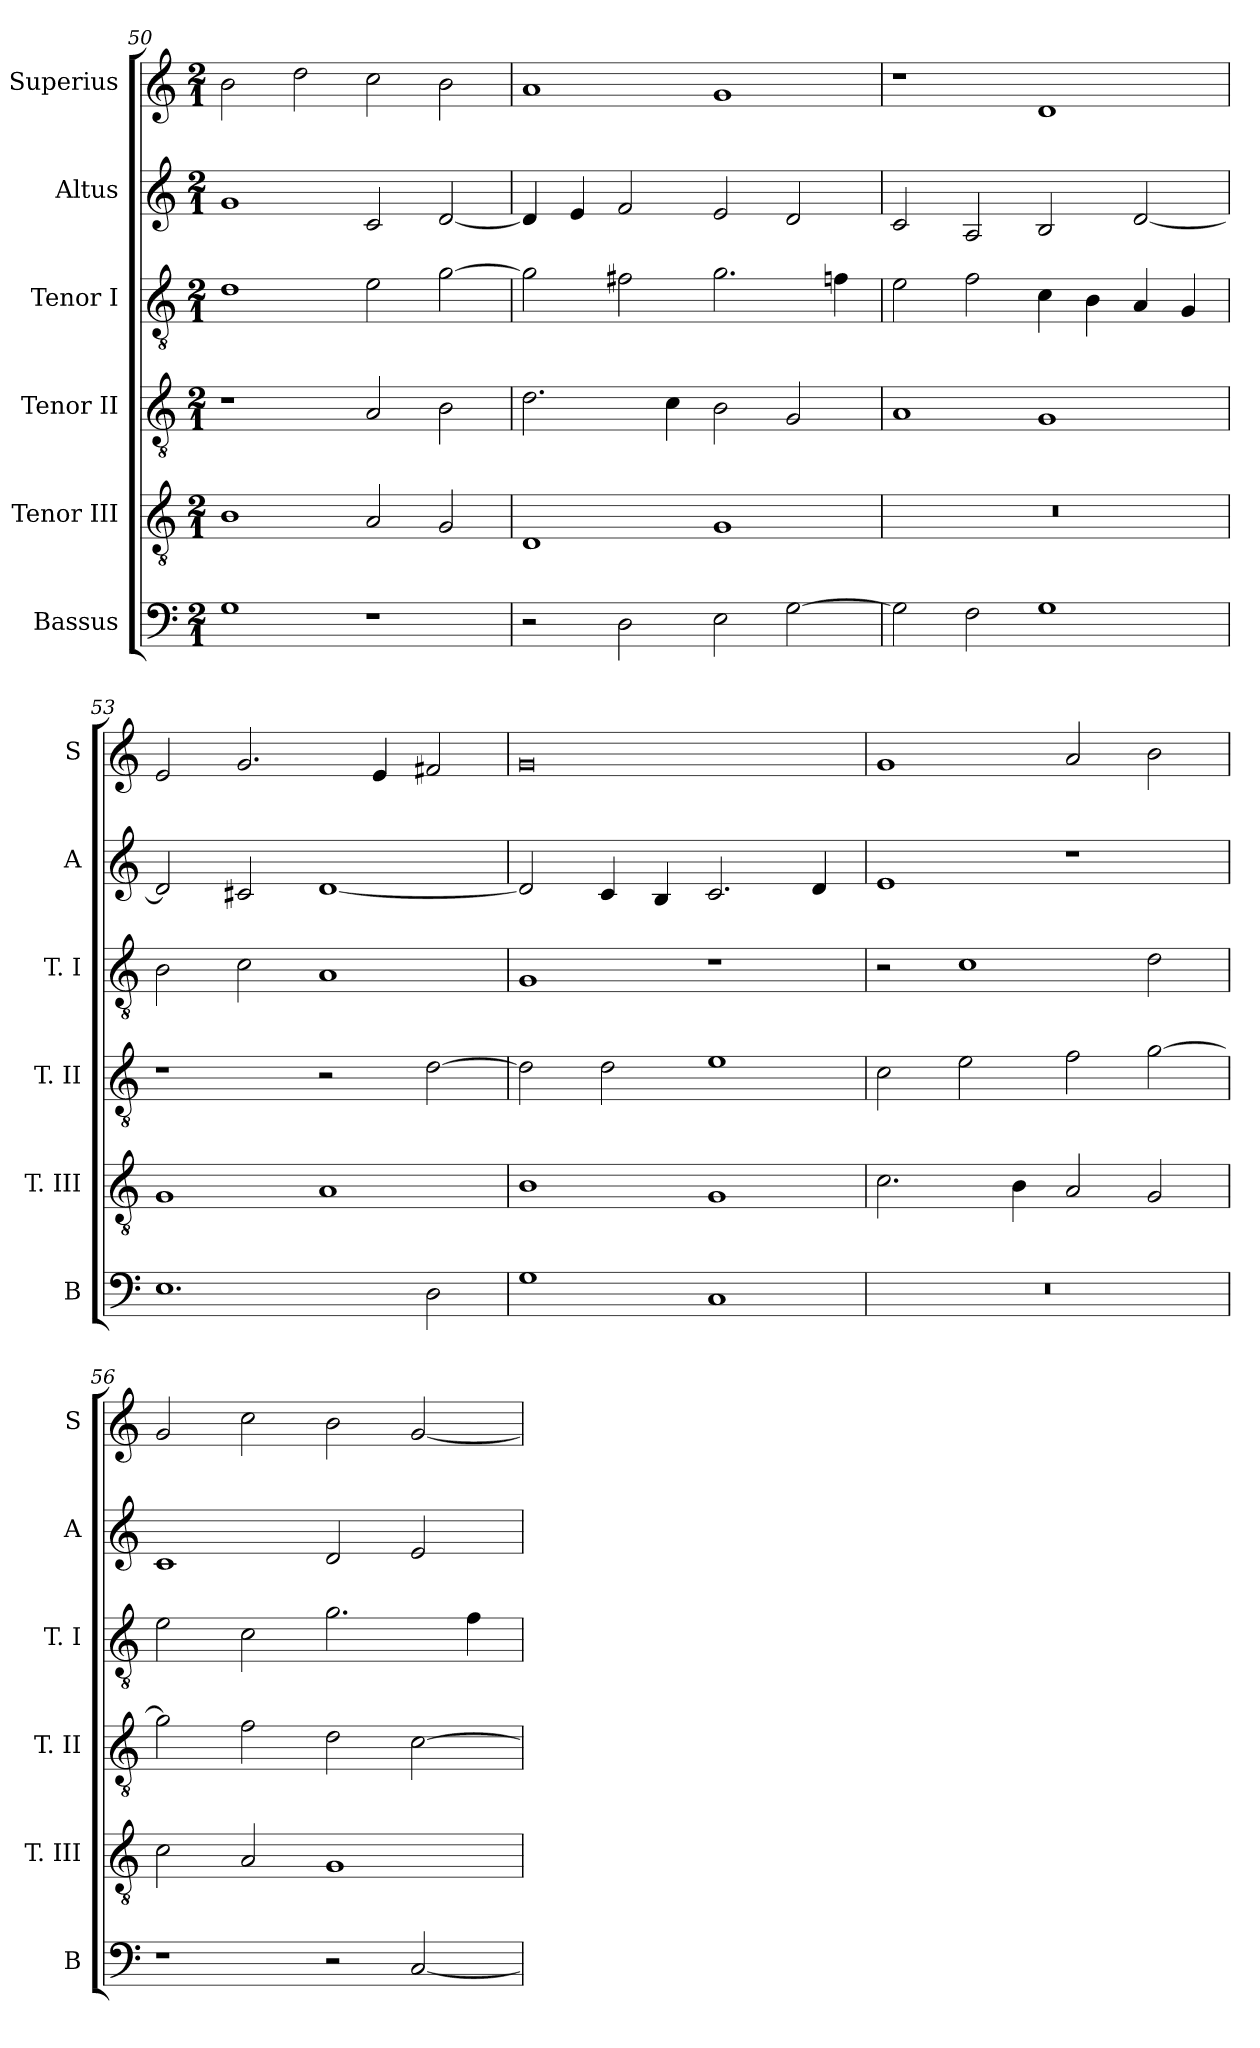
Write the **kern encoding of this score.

**kern	**kern	**kern	**kern	**kern	**kern
*part6	*part5	*part4	*part3	*part2	*part1
*staff6	*staff5	*staff4	*staff3	*staff2	*staff1
*I"Bassus	*I"Tenor III	*I"Tenor II	*I"Tenor I	*I"Altus	*I"Superius
*I'B	*I'T. III	*I'T. II	*I'T. I	*I'A	*I'S
*clefF4	*clefGv2	*clefGv2	*clefGv2	*clefG2	*clefG2
*k[]	*k[]	*k[]	*k[]	*k[]	*k[]
*C:	*C:	*C:	*C:	*C:	*C:
*M2/1	*M2/1	*M2/1	*M2/1	*M2/1	*M2/1
=50	=50	=50	=50	=50	=50
1G	1B	1r	1d	1g	2b
.	.	.	.	.	2dd
1r	2A	2A	2e	2c	2cc
.	2G	2B	[2g	[2d	2b
=51	=51	=51	=51	=51	=51
2r	1D	2.d	2g]	4d]	1a
.	.	.	.	4e	.
2D	.	.	2f#X	2f	.
.	.	4c	.	.	.
2E	1G	2B	2.g	2e	1g
[2G	.	2G	.	2d	.
.	.	.	4fn	.	.
=52	=52	=52	=52	=52	=52
2G]	0r	1A	2e	2c	1r
2F	.	.	2f	2A	.
1G	.	1G	4c	2B	1d
.	.	.	4B	.	.
.	.	.	4A	[2d	.
.	.	.	4G	.	.
=53	=53	=53	=53	=53	=53
1.E	1G	1r	2B	2d]	2e
.	.	.	2c	2c#X	2.g
.	1A	2r	1A	[1d	.
.	.	.	.	.	4e
2D	.	[2d	.	.	2f#X
=54	=54	=54	=54	=54	=54
1G	1B	2d]	1G	2d]	0g
.	.	2d	.	4c	.
.	.	.	.	4B	.
1C	1G	1e	1r	2.c	.
.	.	.	.	4d	.
=55	=55	=55	=55	=55	=55
0r	2.c	2c	2r	1e	1g
.	.	2e	1c	.	.
.	4B	.	.	.	.
.	2A	2f	.	1r	2a
.	2G	[2g	2d	.	2b
=56	=56	=56	=56	=56	=56
1r	2c	2g]	2e	1c	2g
.	2A	2f	2c	.	2cc
2r	1G	2d	2.g	2d	2b
[2C	.	[2c	.	2e	[2g
.	.	.	4f	.	.
=	=	=	=	=	=
*-	*-	*-	*-	*-	*-
